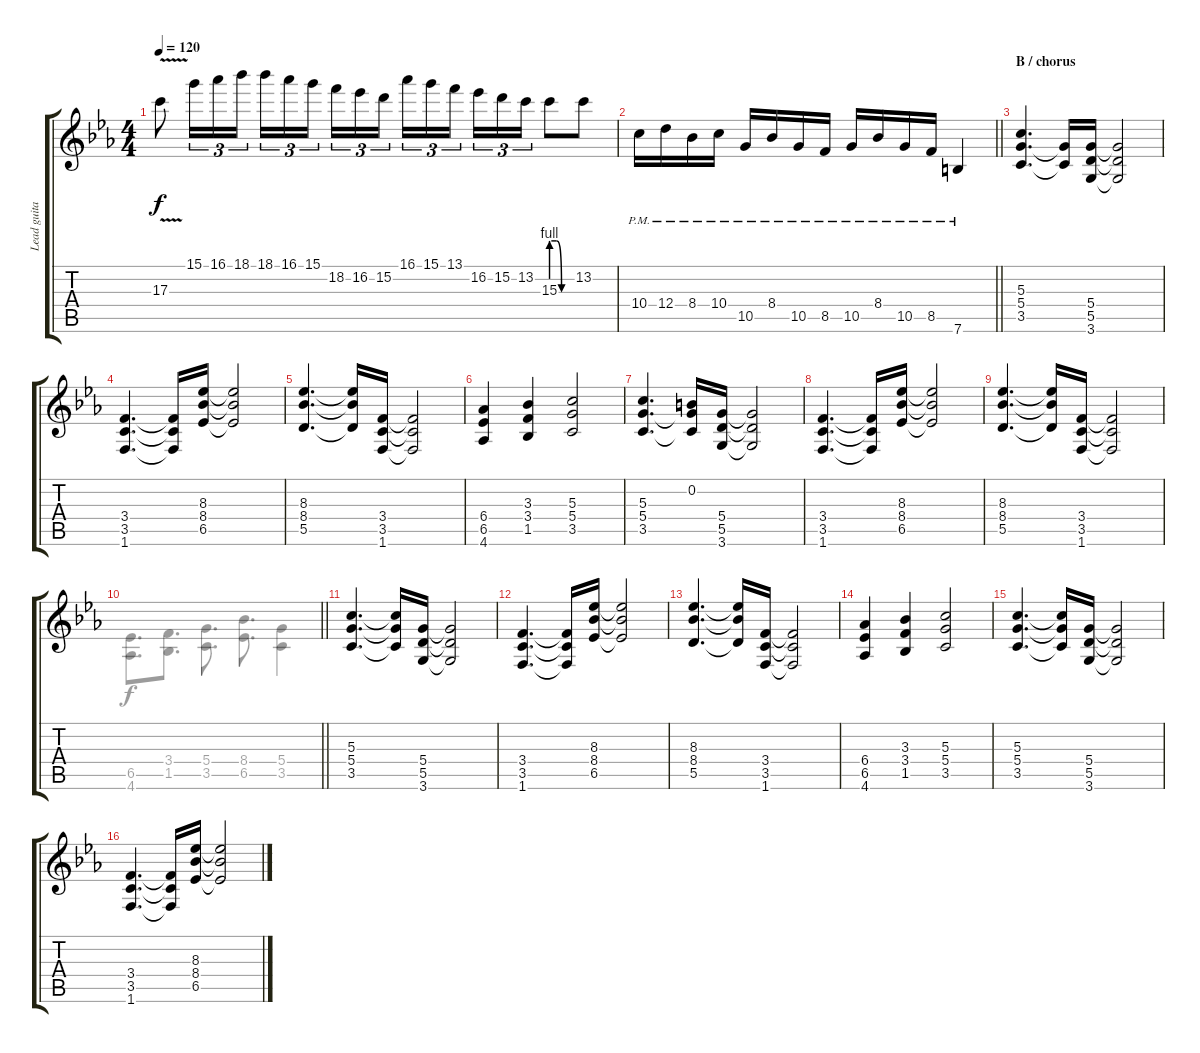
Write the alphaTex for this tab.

\track ("Lead guitar" "Lead guita") {instrument distortionguitar}
\staff {score tabs}
\tuning (E4 B3 G3 D3 A2 E2) {hide}
\voice
\ts (4 4)
\tempo 120
\clef g2
\ks cminor
17.3{v t}.8{dy f} 15.1.16{tu (3 2)} 16.1.16{tu (3 2)} 18.1.16{tu (3 2)} 18.1.16{tu (3 2)} 16.1.16{tu (3 2)} 15.1.16{tu (3 2) beam splitsecondary} 18.2.16{tu (3 2)} 16.2.16{tu (3 2)} 15.2.16{tu (3 2)} 16.1.16{tu (3 2)} 15.1.16{tu (3 2)} 13.1.16{tu (3 2) beam splitsecondary} 16.2.16{tu (3 2)} 15.2.16{tu (3 2)} 13.2.16{tu (3 2)} 15.3{be (custom 0 4 15 4 30 0 60 0)}.8 13.2.8 |
\barLineRight lightlight
10.4{pm}.16 12.4{pm}.16 8.4{pm}.16 10.4{pm}.16 10.5{pm}.16 8.4{pm}.16 10.5{pm}.16 8.5{pm}.16 10.5{pm}.16 8.4{pm}.16 10.5{pm}.16 8.5{pm}.16 7.6{pm}.4 |
\section ("" "B / chorus")
(5.3 5.4 3.5).4{d balance 4} (5.4{t} 3.5{t}).16 (5.4 5.5 3.6).16 (5.4{t} 5.5{t} 3.6{t}).2 |
(3.4 3.5 1.6).4{d} (3.4{t} 3.5{t} 1.6{t}).16 (8.3 8.4 6.5).16 (8.3{t} 8.4{t} 6.5{t}).2 |
(8.3 8.4 5.5).4{d} (8.3{t} 8.4{t} 5.5{t}).16 (3.4 3.5 1.6).16 (3.4{t} 3.5{t} 1.6{t}).2 |
(6.4 6.5 4.6).4 (3.3 3.4 1.5).4 (5.3 5.4 3.5).2 |
(5.3 5.4 3.5).4{d} (0.2 5.4{t} 3.5{t}).16 (5.4 5.5 3.6).16 (5.4{t} 5.5{t} 3.6{t}).2 |
(3.4 3.5 1.6).4{d} (3.4{t} 3.5{t} 1.6{t}).16 (8.3 8.4 6.5).16 (8.3{t} 8.4{t} 6.5{t}).2 |
(8.3 8.4 5.5).4{d} (8.3{t} 8.4{t} 5.5{t}).16 (3.4 3.5 1.6).16 (3.4{t} 3.5{t} 1.6{t}).2 |
\barLineRight lightlight
|
\section ("" "")
(5.3 5.4 3.5).4{d} (5.3{t} 5.4{t} 3.5{t}).16 (5.4 5.5 3.6).16 (5.4{t} 5.5{t} 3.6{t}).2 |
(3.4 3.5 1.6).4{d} (3.4{t} 3.5{t} 1.6{t}).16 (8.3 8.4 6.5).16 (8.3{t} 8.4{t} 6.5{t}).2 |
(8.3 8.4 5.5).4{d} (8.3{t} 8.4{t} 5.5{t}).16 (3.4 3.5 1.6).16 (3.4{t} 3.5{t} 1.6{t}).2 |
(6.4 6.5 4.6).4 (3.3 3.4 1.5).4 (5.3 5.4 3.5).2 |
(5.3 5.4 3.5).4{d} (5.3{t} 5.4{t} 3.5{t}).16 (5.4 5.5 3.6).16 (5.4{t} 5.5{t} 3.6{t}).2 |
(3.4 3.5 1.6).4{d} (3.4{t} 3.5{t} 1.6{t}).16 (8.3 8.4 6.5).16 (8.3{t} 8.4{t} 6.5{t}).2
\voice
\clef g2
\ottava regular
\simile none
\ks cminor
|
\barLineRight lightlight
|
|
|
|
|
|
|
|
\barLineRight lightlight
(6.5 4.6).8{d} (3.4 1.5).8{d} (5.4 3.5).8{d} (8.4 6.5).8{d} (5.4 3.5).4 |
|
|
|
|
|
